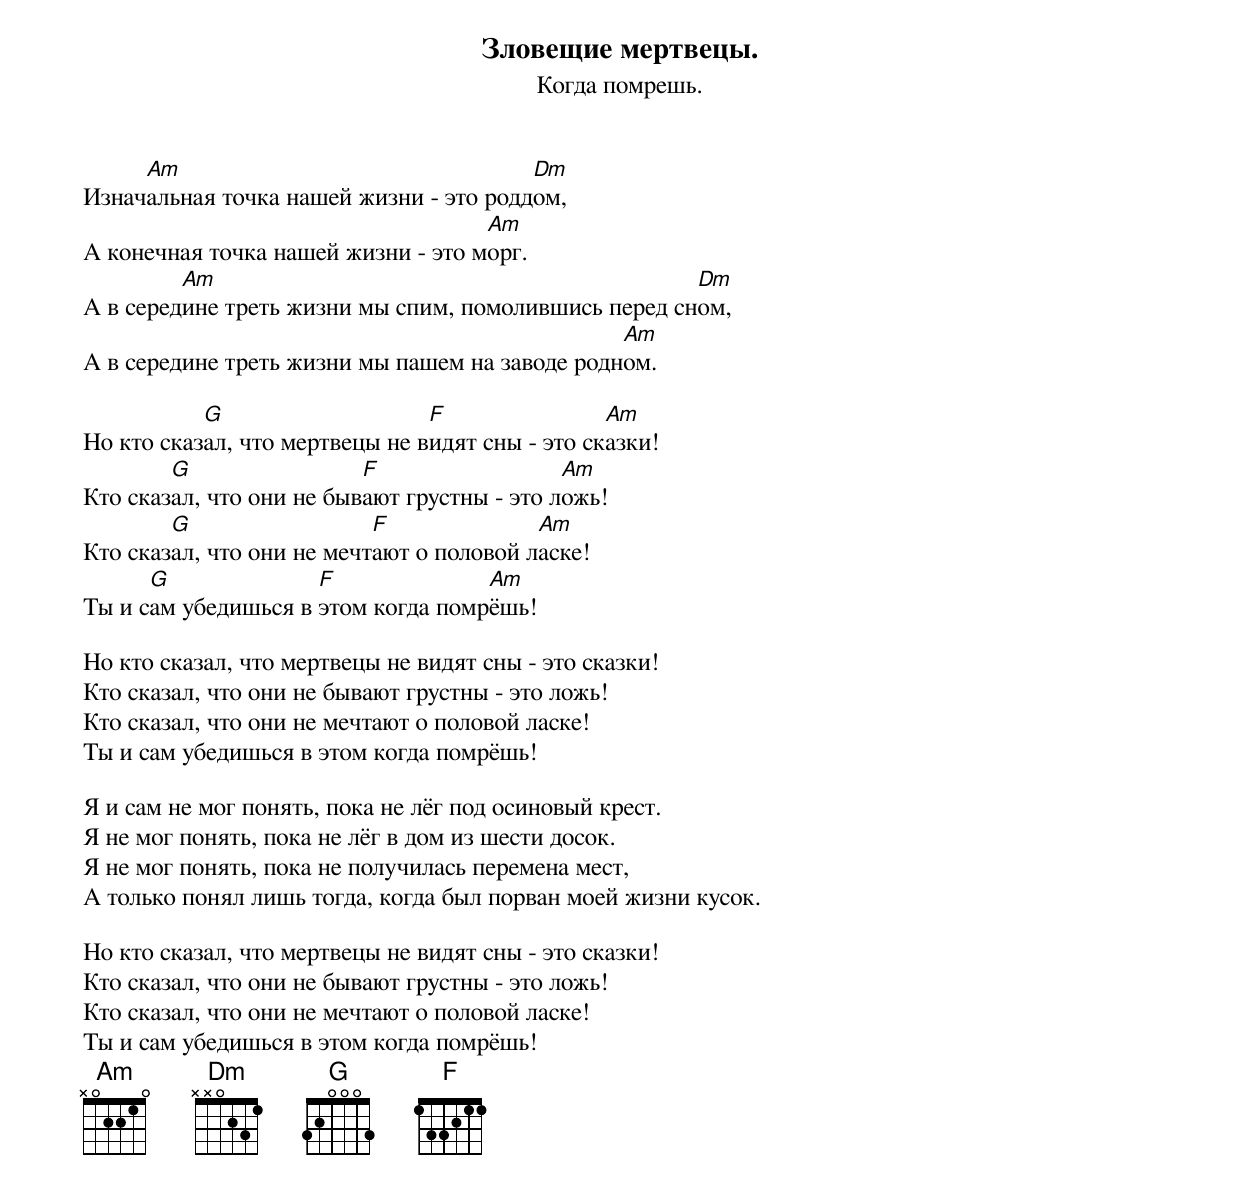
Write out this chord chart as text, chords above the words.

Зловещие мертвецы.
Когда помрешь.

     Am                                 Dm
Изначальная точка нашей жизни - это роддом,
                                    Am
А конечная точка нашей жизни - это морг.
         Am                                           Dm
А в середине треть жизни мы спим, помолившись перед сном,
                                                Am
А в середине треть жизни мы пашем на заводе родном.

           G                    F                Am
Но кто сказал, что мертвецы не видят сны - это сказки!
        G                 F                  Am
Кто сказал, что они не бывают грустны - это ложь!
        G                  F              Am
Кто сказал, что они не мечтают о половой ласке!
      G              F              Am
Ты и сам убедишься в этом когда помрёшь!

Но кто сказал, что мертвецы не видят сны - это сказки!
Кто сказал, что они не бывают грустны - это ложь!
Кто сказал, что они не мечтают о половой ласке!
Ты и сам убедишься в этом когда помрёшь!

Я и сам не мог понять, пока не лёг под осиновый крест.
Я не мог понять, пока не лёг в дом из шести досок.
Я не мог понять, пока не получилась перемена мест,
А только понял лишь тогда, когда был порван моей жизни кусок.

Но кто сказал, что мертвецы не видят сны - это сказки!
Кто сказал, что они не бывают грустны - это ложь!
Кто сказал, что они не мечтают о половой ласке!
Ты и сам убедишься в этом когда помрёшь!
